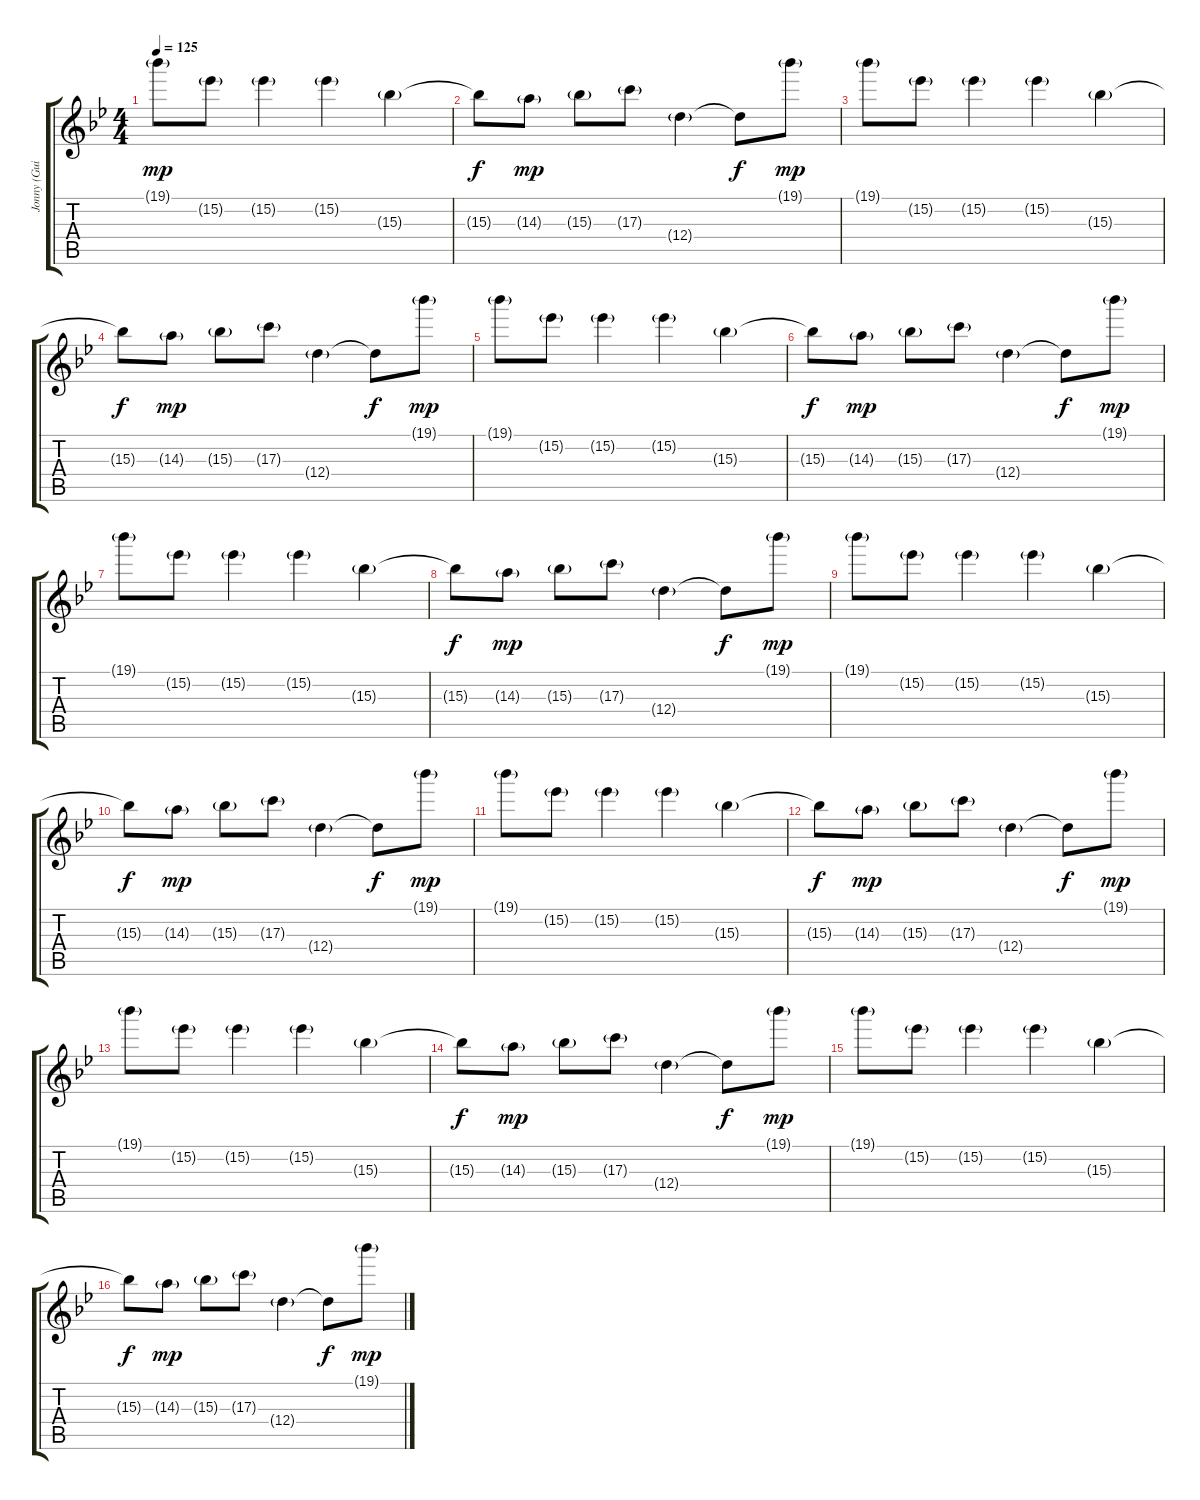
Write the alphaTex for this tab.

\track ("Jonny (Guitar 3)" "Jonny (Gui") {instrument electricguitarjazz}
\staff {score tabs}
\tuning (Eb4 C4 G3 D3 A2 E2) {hide}
\ts (4 4)
\tempo 125
\clef g2
\ks bb
19.1{g}.8{dy mp} 15.2{g}.8 15.2{g}.4 15.2{g}.4 15.3{g}.4 |
15.3{t}.8{dy f} 14.3{g}.8{dy mp} 15.3{g}.8 17.3{g}.8 12.4{g}.4 12.4{t}.8{dy f} 19.1{g}.8{dy mp} |
19.1{g}.8 15.2{g}.8 15.2{g}.4 15.2{g}.4 15.3{g}.4 |
15.3{t}.8{dy f} 14.3{g}.8{dy mp} 15.3{g}.8 17.3{g}.8 12.4{g}.4 12.4{t}.8{dy f} 19.1{g}.8{dy mp} |
19.1{g}.8 15.2{g}.8 15.2{g}.4 15.2{g}.4 15.3{g}.4 |
15.3{t}.8{dy f} 14.3{g}.8{dy mp} 15.3{g}.8 17.3{g}.8 12.4{g}.4 12.4{t}.8{dy f} 19.1{g}.8{dy mp} |
19.1{g}.8 15.2{g}.8 15.2{g}.4 15.2{g}.4 15.3{g}.4 |
15.3{t}.8{dy f} 14.3{g}.8{dy mp} 15.3{g}.8 17.3{g}.8 12.4{g}.4 12.4{t}.8{dy f} 19.1{g}.8{dy mp} |
19.1{g}.8 15.2{g}.8 15.2{g}.4 15.2{g}.4 15.3{g}.4 |
15.3{t}.8{dy f} 14.3{g}.8{dy mp} 15.3{g}.8 17.3{g}.8 12.4{g}.4 12.4{t}.8{dy f} 19.1{g}.8{dy mp} |
19.1{g}.8 15.2{g}.8 15.2{g}.4 15.2{g}.4 15.3{g}.4 |
15.3{t}.8{dy f} 14.3{g}.8{dy mp} 15.3{g}.8 17.3{g}.8 12.4{g}.4 12.4{t}.8{dy f} 19.1{g}.8{dy mp} |
19.1{g}.8 15.2{g}.8 15.2{g}.4 15.2{g}.4 15.3{g}.4 |
15.3{t}.8{dy f} 14.3{g}.8{dy mp} 15.3{g}.8 17.3{g}.8 12.4{g}.4 12.4{t}.8{dy f} 19.1{g}.8{dy mp} |
19.1{g}.8 15.2{g}.8 15.2{g}.4 15.2{g}.4 15.3{g}.4 |
15.3{t}.8{dy f} 14.3{g}.8{dy mp} 15.3{g}.8 17.3{g}.8 12.4{g}.4 12.4{t}.8{dy f} 19.1{g}.8{dy mp}
